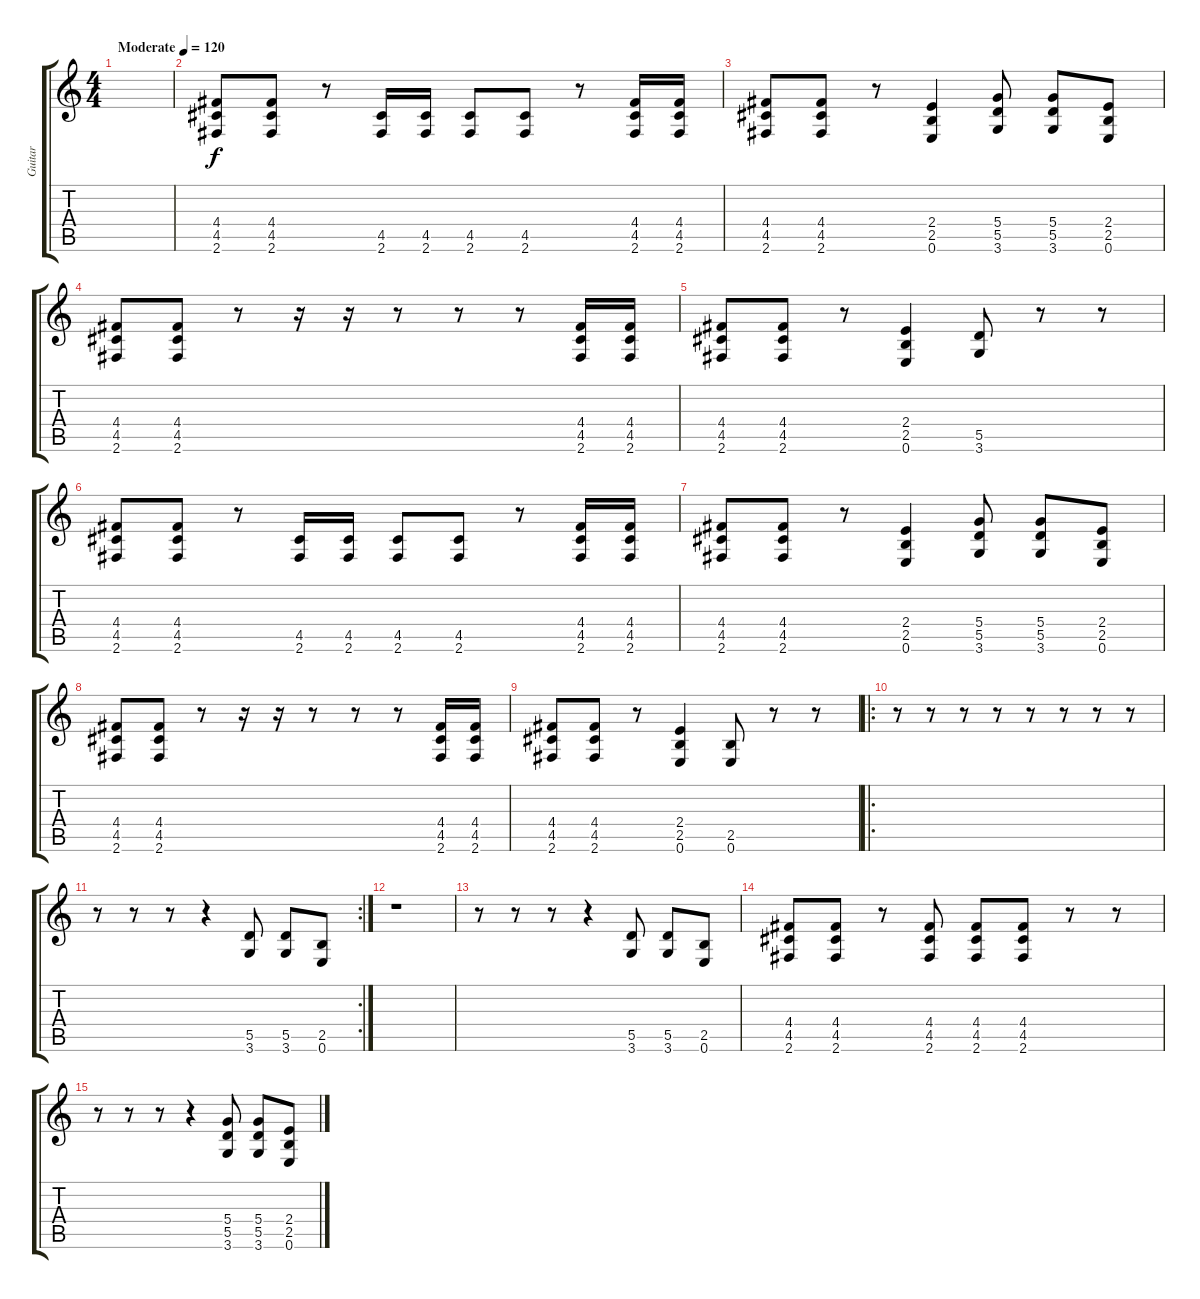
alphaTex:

\track ("Guitar" "Guitar") {instrument overdrivenguitar}
\staff {score tabs}
\tuning (E4 B3 G3 D3 A2 E2) {hide}
\ts (4 4)
\tempo (120 "Moderate")
\clef g2
\ks c
|
(4.4 4.5 2.6).8 (4.4 4.5 2.6).8 r.8 (4.5 2.6).16 (4.5 2.6).16 (4.5 2.6).8 (4.5 2.6).8 r.8 (4.4 4.5 2.6).16 (4.4 4.5 2.6).16 |
(4.4 4.5 2.6).8 (4.4 4.5 2.6).8 r.8 (2.4 2.5 0.6).4 (5.4 5.5 3.6).8 (5.4 5.5 3.6).8 (2.4 2.5 0.6).8 |
(4.4 4.5 2.6).8 (4.4 4.5 2.6).8 r.8 r.16 r.16 r.8 r.8 r.8 (4.4 4.5 2.6).16 (4.4 4.5 2.6).16 |
(4.4 4.5 2.6).8 (4.4 4.5 2.6).8 r.8 (2.4 2.5 0.6).4 (5.5 3.6).8 r.8 r.8 |
(4.4 4.5 2.6).8 (4.4 4.5 2.6).8 r.8 (4.5 2.6).16 (4.5 2.6).16 (4.5 2.6).8 (4.5 2.6).8 r.8 (4.4 4.5 2.6).16 (4.4 4.5 2.6).16 |
(4.4 4.5 2.6).8 (4.4 4.5 2.6).8 r.8 (2.4 2.5 0.6).4 (5.4 5.5 3.6).8 (5.4 5.5 3.6).8 (2.4 2.5 0.6).8 |
(4.4 4.5 2.6).8 (4.4 4.5 2.6).8 r.8 r.16 r.16 r.8 r.8 r.8 (4.4 4.5 2.6).16 (4.4 4.5 2.6).16 |
(4.4 4.5 2.6).8 (4.4 4.5 2.6).8 r.8 (2.4 2.5 0.6).4 (2.5 0.6).8 r.8 r.8 |
\ro
r.8 r.8 r.8 r.8 r.8 r.8 r.8 r.8 |
\rc 2
r.8 r.8 r.8 r.4 (5.5 3.6).8 (5.5 3.6).8 (2.5 0.6).8 |
r.1 |
r.8 r.8 r.8 r.4 (5.5 3.6).8 (5.5 3.6).8 (2.5 0.6).8 |
(4.4 4.5 2.6).8 (4.4 4.5 2.6).8 r.8 (4.4 4.5 2.6).8 (4.4 4.5 2.6).8 (4.4 4.5 2.6).8 r.8 r.8 |
r.8 r.8 r.8 r.4 (5.4 5.5 3.6).8 (5.4 5.5 3.6).8 (2.4 2.5 0.6).8
